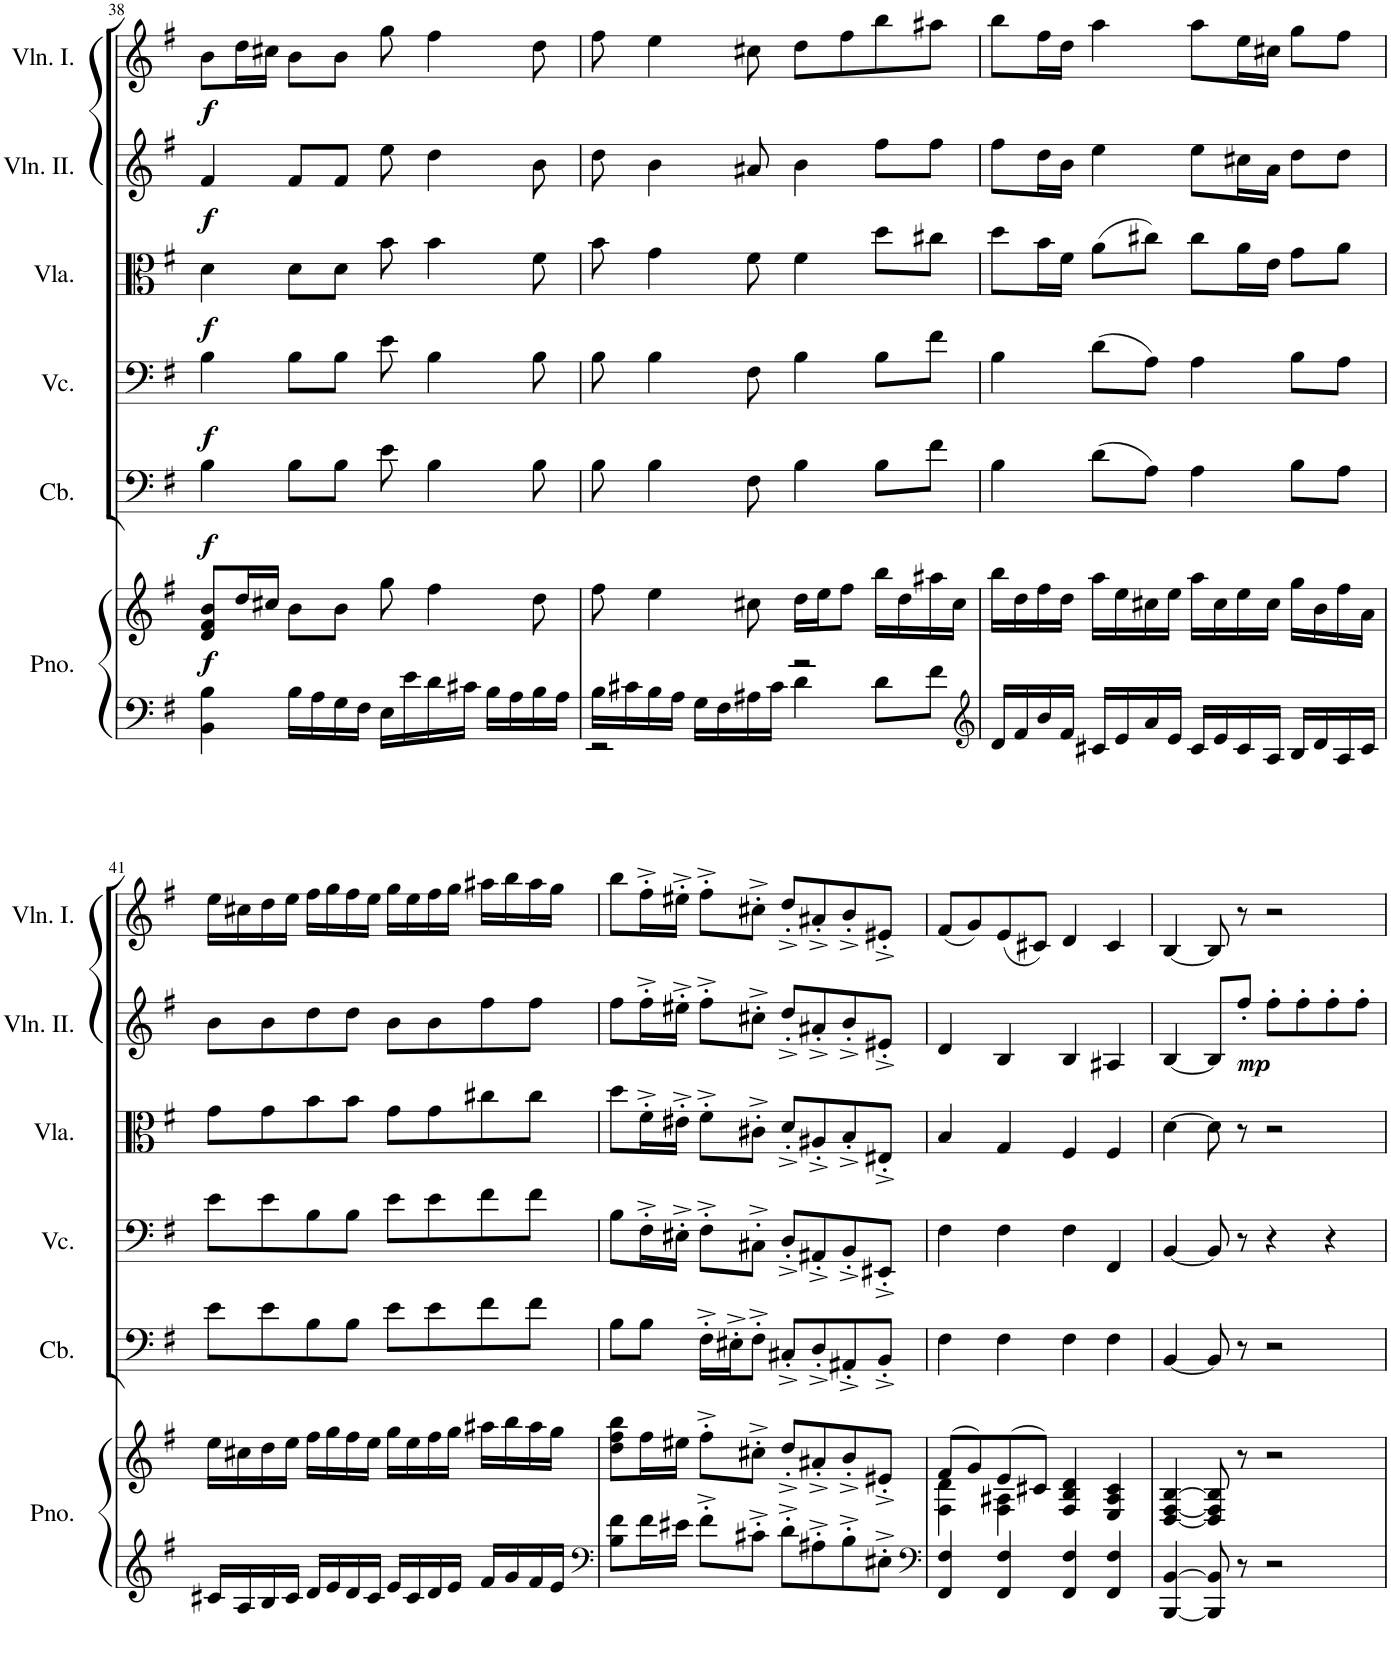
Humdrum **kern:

**kern	**kern	**dynam	**kern	**dynam	**kern	**dynam	**kern	**dynam	**kern	**dynam	**kern	**dynam
*part6	*part6	*part6	*part5	*part5	*part4	*part4	*part3	*part3	*part2	*part2	*part1	*part1
*staff7	*staff6	*staff6/7	*staff5	*staff5	*staff4	*staff4	*staff3	*staff3	*staff2	*staff2	*staff1	*staff1
*I"Piano	*	*	*I"Contrabass	*	*I"Violoncello	*	*I"Viola	*	*I"Violin II.	*	*I"Violin I.	*
*I'Pno.	*	*	*I'Cb.	*	*I'Vc.	*	*I'Vla.	*	*I'Vln. II.	*	*I'Vln. I.	*
!!LO:PB:g=z
*clefG2	*clefG2	*	*clefF4	*	*clefF4	*	*clefC3	*	*clefG2	*	*clefG2	*
*	*	*	*Trd7c12	*	*	*	*	*	*	*	*	*
*k[f#]	*k[f#]	*	*k[f#]	*	*k[f#]	*	*k[f#]	*	*k[f#]	*	*k[f#]	*
*M4/4	*M4/4	*	*M4/4	*	*M4/4	*	*M4/4	*	*M4/4	*	*M4/4	*
=38	=38	=38	=38	=38	=38	=38	=38	=38	=38	=38	=38	=38
!	!	!LO:DY:b	!	!LO:DY:b	!	!LO:DY:b	!	!LO:DY:b	!	!LO:DY:b	!	!LO:DY:b
4BB\ 4B\	8d/ 8f#/ 8b/L	f	4B\	f	4B\	f	4d\	f	4f#/	f	8b\L	f
.	16dd/L	.	.	.	.	.	.	.	.	.	16dd\L	.
.	16cc#X/JJ	.	.	.	.	.	.	.	.	.	16cc#X\JJ	.
16B\LL	8b\L	.	8B\L	.	8B\L	.	8d\L	.	8f#/L	.	8b\L	.
16A\	.	.	.	.	.	.	.	.	.	.	.	.
16G\	8b\J	.	8B\J	.	8B\J	.	8d\J	.	8f#/J	.	8b\J	.
16F#\JJ	.	.	.	.	.	.	.	.	.	.	.	.
16E\LL	8gg\	.	8e\	.	8e\	.	8b\	.	8ee\	.	8gg\	.
16e\	.	.	.	.	.	.	.	.	.	.	.	.
16d\	4ff#\	.	4B\	.	4B\	.	4b\	.	4dd\	.	4ff#\	.
16c#X\JJ	.	.	.	.	.	.	.	.	.	.	.	.
16B\LL	.	.	.	.	.	.	.	.	.	.	.	.
16A\	.	.	.	.	.	.	.	.	.	.	.	.
16B\	8dd\	.	8B\	.	8B\	.	8f#\	.	8b\	.	8dd\	.
16A\JJ	.	.	.	.	.	.	.	.	.	.	.	.
=39	=39	=39	=39	=39	=39	=39	=39	=39	=39	=39	=39	=39
*^	*	*	*	*	*	*	*	*	*	*	*	*
16B\LL	2r	8ff#\	.	8B\	.	8B\	.	8b\	.	8dd\	.	8ff#\	.
16c#X\	.	.	.	.	.	.	.	.	.	.	.	.	.
16B\	.	4ee\	.	4B\	.	4B\	.	4g\	.	4b\	.	4ee\	.
16A\JJ	.	.	.	.	.	.	.	.	.	.	.	.	.
16G\LL	.	.	.	.	.	.	.	.	.	.	.	.	.
16F#\	.	.	.	.	.	.	.	.	.	.	.	.	.
16A#X\	.	8cc#X\	.	8F#\	.	8F#\	.	8f#\	.	8a#X/	.	8cc#X\	.
16c#\JJ	.	.	.	.	.	.	.	.	.	.	.	.	.
2r	4d\	16dd\LL	.	4B\	.	4B\	.	4f#\	.	4b\	.	8dd\L	.
.	.	16ee\J	.	.	.	.	.	.	.	.	.	.	.
.	.	8ff#\J	.	.	.	.	.	.	.	.	.	8ff#\	.
.	8d\L	16bb\LL	.	8B\L	.	8B\L	.	8dd\L	.	8ff#\L	.	8bb\	.
.	.	16dd\	.	.	.	.	.	.	.	.	.	.	.
.	8f#\J	16aa#X\	.	8f#\J	.	8f#\J	.	8cc#X\J	.	8ff#\J	.	8aa#X\J	.
.	.	16cc#\JJ	.	.	.	.	.	.	.	.	.	.	.
*v	*v	*	*	*	*	*	*	*	*	*	*	*	*
=40	=40	=40	=40	=40	=40	=40	=40	=40	=40	=40	=40	=40
*clefG2	*	*	*	*	*	*	*	*	*	*	*	*
16d/LL	16bb\LL	.	4B\	.	4B\	.	8dd\L	.	8ff#\L	.	8bb\L	.
16f#/	16dd\	.	.	.	.	.	.	.	.	.	.	.
16b/	16ff#\	.	.	.	.	.	16b\L	.	16dd\L	.	16ff#\L	.
16f#/JJ	16dd\JJ	.	.	.	.	.	16f#\JJ	.	16b\JJ	.	16dd\JJ	.
16c#X/LL	16aa\LL	.	(8d\L	.	(8d\L	.	(8a\L	.	4ee\	.	4aa\	.
16e/	16ee\	.	.	.	.	.	.	.	.	.	.	.
16a/	16cc#X\	.	8A\J)	.	8A\J)	.	8cc#X\J)	.	.	.	.	.
16e/JJ	16ee\JJ	.	.	.	.	.	.	.	.	.	.	.
16c#/LL	16aa\LL	.	4A\	.	4A\	.	8cc#\L	.	8ee\L	.	8aa\L	.
16e/	16cc#\	.	.	.	.	.	.	.	.	.	.	.
16c#/	16ee\	.	.	.	.	.	16a\L	.	16cc#X\L	.	16ee\L	.
16A/JJ	16cc#\JJ	.	.	.	.	.	16e\JJ	.	16a\JJ	.	16cc#X\JJ	.
16B/LL	16gg\LL	.	8B\L	.	8B\L	.	8g\L	.	8dd\L	.	8gg\L	.
16d/	16b\	.	.	.	.	.	.	.	.	.	.	.
16A/	16ff#\	.	8A\J	.	8A\J	.	8a\J	.	8dd\J	.	8ff#\J	.
16c#/JJ	16a\JJ	.	.	.	.	.	.	.	.	.	.	.
!!LO:LB:g=z
=41	=41	=41	=41	=41	=41	=41	=41	=41	=41	=41	=41	=41
16c#X/LL	16ee\LL	.	8e\L	.	8e\L	.	8g\L	.	8b\L	.	16ee\LL	.
16A/	16cc#X\	.	.	.	.	.	.	.	.	.	16cc#X\	.
16B/	16dd\	.	8e\	.	8e\	.	8g\	.	8b\	.	16dd\	.
16c#/JJ	16ee\JJ	.	.	.	.	.	.	.	.	.	16ee\JJ	.
16d/LL	16ff#\LL	.	8B\	.	8B\	.	8b\	.	8dd\	.	16ff#\LL	.
16e/	16gg\	.	.	.	.	.	.	.	.	.	16gg\	.
16d/	16ff#\	.	8B\J	.	8B\J	.	8b\J	.	8dd\J	.	16ff#\	.
16c#/JJ	16ee\JJ	.	.	.	.	.	.	.	.	.	16ee\JJ	.
16e/LL	16gg\LL	.	8e\L	.	8e\L	.	8g\L	.	8b\L	.	16gg\LL	.
16c#/	16ee\	.	.	.	.	.	.	.	.	.	16ee\	.
16d/	16ff#\	.	8e\	.	8e\	.	8g\	.	8b\	.	16ff#\	.
16e/JJ	16gg\JJ	.	.	.	.	.	.	.	.	.	16gg\JJ	.
16f#/LL	16aa#X\LL	.	8f#\	.	8f#\	.	8cc#X\	.	8ff#\	.	16aa#X\LL	.
16g/	16bb\	.	.	.	.	.	.	.	.	.	16bb\	.
16f#/	16aa#\	.	8f#\J	.	8f#\J	.	8cc#\J	.	8ff#\J	.	16aa#\	.
16e/JJ	16gg\JJ	.	.	.	.	.	.	.	.	.	16gg\JJ	.
=42	=42	=42	=42	=42	=42	=42	=42	=42	=42	=42	=42	=42
*clefF4	*	*	*	*	*	*	*	*	*	*	*	*
8B\ 8f#\L	8dd\ 8ff#\ 8bb\L	.	8B\L	.	8B\L	.	8dd\L	.	8ff#\L	.	8bb\L	.
16f#\L	16ff#\L	.	8B\J	.	16F#'^\L	.	16f#'^\L	.	16ff#'^\L	.	16ff#'^\L	.
16e#X\JJ	16ee#X\JJ	.	.	.	16E#X'^\JJ	.	16e#X'^\JJ	.	16ee#X'^\JJ	.	16ee#X'^\JJ	.
8f#'^\L	8ff#'^\L	.	16F#'^\LL	.	8F#'^\L	.	8f#'^\L	.	8ff#'^\L	.	8ff#'^\L	.
.	.	.	16E#X'^\J	.	.	.	.	.	.	.	.	.
8c#X'^\J	8cc#X'^\J	.	8F#'^\J	.	8C#X'^\J	.	8c#X'^\J	.	8cc#X'^\J	.	8cc#X'^\J	.
8d'^\L	8dd'^/L	.	8C#X'^/L	.	8D'^/L	.	8d'^/L	.	8dd'^/L	.	8dd'^/L	.
8A#X'^\	8a#X'^/	.	8D'^/	.	8AA#X'^/	.	8A#X'^/	.	8a#X'^/	.	8a#X'^/	.
8B'^\	8b'^/	.	8AA#X'^/	.	8BB'^/	.	8B'^/	.	8b'^/	.	8b'^/	.
8E#X'^\J	8e#X'^/J	.	8BB'^/J	.	8EE#X'^/J	.	8E#X'^/J	.	8e#X'^/J	.	8e#X'^/J	.
=43	=43	=43	=43	=43	=43	=43	=43	=43	=43	=43	=43	=43
*clefF4	*	*	*	*	*	*	*	*	*	*	*	*
*	*^	*	*	*	*	*	*	*	*	*	*	*
4FF#/ 4F#/	(8f#/L	4F#\ 4d\	.	4F#\	.	4F#\	.	4B/	.	4d/	.	(8f#/L	.
.	8g/)	.	.	.	.	.	.	.	.	.	.	8g/)	.
4FF#/ 4F#/	(8e/	4F#\ 4A#X\	.	4F#\	.	4F#\	.	4G/	.	4B/	.	(8e/	.
.	8c#X/J)	.	.	.	.	.	.	.	.	.	.	8c#X/J)	.
4FF#/ 4F#/	4F#/ 4B/ 4d/	2ryy	.	4F#\	.	4F#\	.	4F#/	.	4B/	.	4d/	.
4FF#/ 4F#/	4E/ 4A#/ 4c#/	.	.	4F#\	.	4FF#/	.	4F#/	.	4A#X/	.	4c#/	.
*	*v	*v	*	*	*	*	*	*	*	*	*	*	*
=44	=44	=44	=44	=44	=44	=44	=44	=44	=44	=44	=44	=44
[4BBB/ [4BB/	[4D/ [4F#/ [4B/	.	[4BB/	.	[4BB/	.	[4d\	.	[4B/	.	[4B/	.
8BBB/] 8BB/]	8D/] 8F#/] 8B/]	.	8BB/]	.	8BB/]	.	8d\]	.	8B/L]	.	8B/]	.
8r	8r	.	8r	.	8r	.	8r	.	8ff#'/J	.	8r	.
!	!	!	!	!	!	!	!	!	!	!LO:DY:b	!	!
2r	2r	.	2r	.	4r	.	2r	.	8ff#'\L	mp	2r	.
.	.	.	.	.	.	.	.	.	8ff#'\	.	.	.
.	.	.	.	.	4r	.	.	.	8ff#'\	.	.	.
.	.	.	.	.	.	.	.	.	8ff#'\J	.	.	.
=	=	=	=	=	=	=	=	=	=	=	=	=
*-	*-	*-	*-	*-	*-	*-	*-	*-	*-	*-	*-	*-
